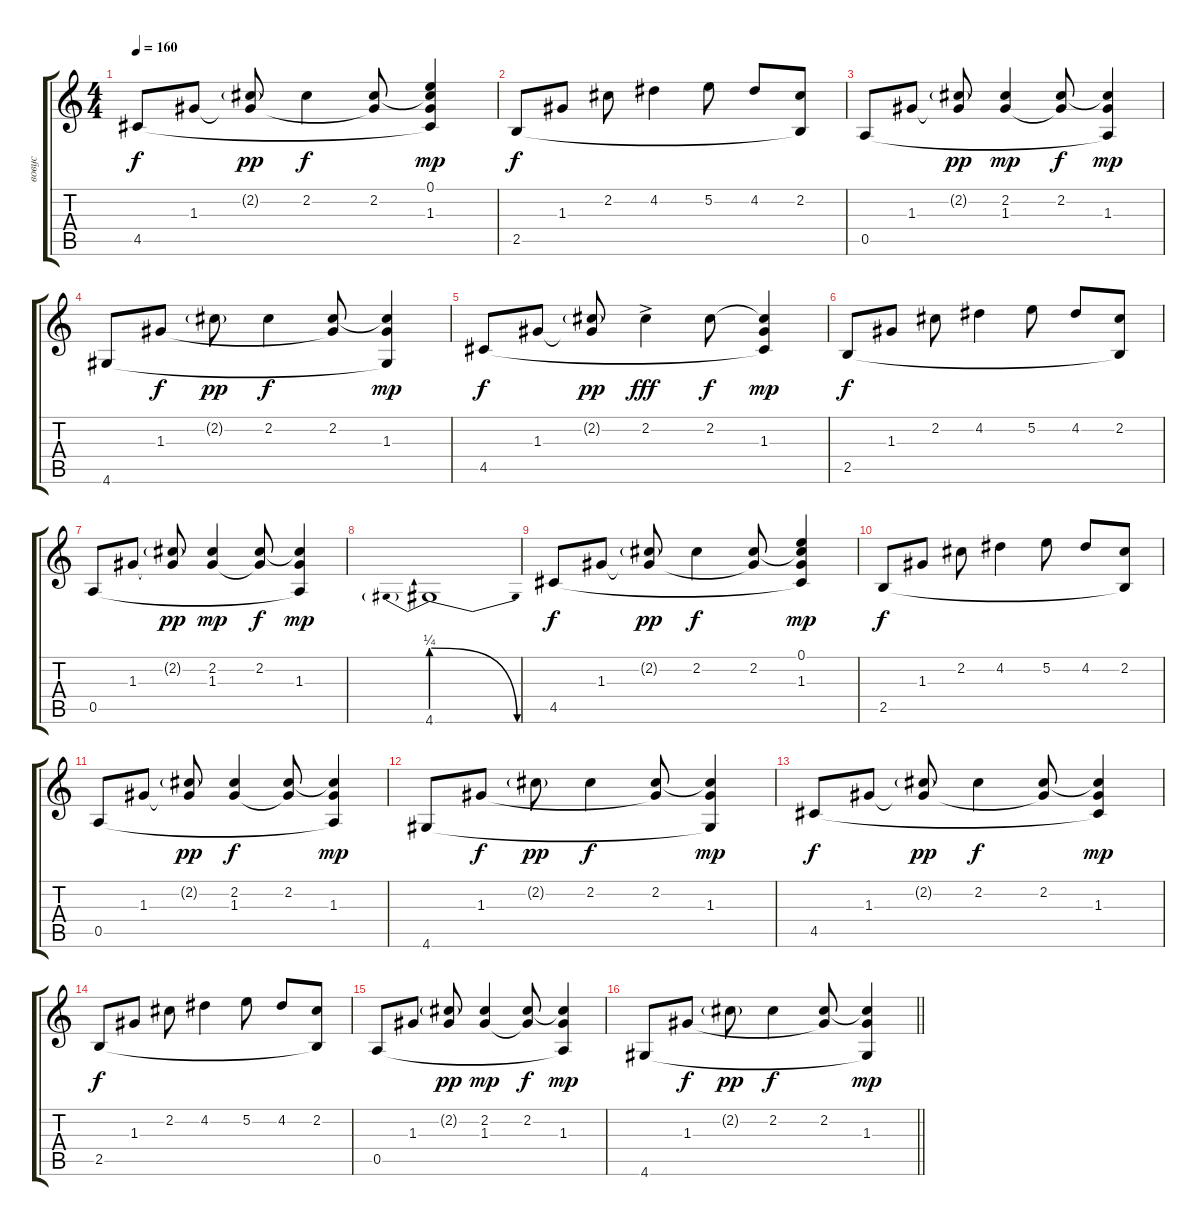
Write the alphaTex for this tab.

\track ("вовус" "вовус") {instrument acousticguitarsteel}
\staff {score tabs}
\tuning (E4 B3 G3 D3 A2 E2) {hide}
\ts (4 4)
\tempo 160
\clef g2
\ks c
4.5.8{dy f instrument acousticguitarsteel} 1.3.8 (2.2{g} 1.3{t}).8{dy pp} 2.2.4{dy f} (2.2 1.3{t}).8 (0.1 2.2{t} 1.3 4.5{t}).4{dy mp} |
2.5.8{dy f} 1.3.8 2.2.8 4.2.4 5.2.8 4.2.8 (2.2 2.5{t}).8 |
0.5.8 1.3.8 (2.2{g} 1.3{t}).8{dy pp} (2.2 1.3).4{dy mp} (2.2 1.3{t}).8{dy f} (2.2{t} 1.3 0.5{t}).4{dy mp} |
4.6.8 1.3.8{dy f} 2.2{g}.8{dy pp} 2.2.4{dy f} (2.2 1.3{t}).8 (2.2{t} 1.3 4.6{t}).4{dy mp} |
4.5.8{dy f} 1.3.8 (2.2{g} 1.3{t}).8{dy pp} 2.2{ac}.4{dy fff} 2.2.8{dy f} (2.2{t} 1.3 4.5{t}).4{dy mp} |
2.5.8{dy f} 1.3.8 2.2.8 4.2.4 5.2.8 4.2.8 (2.2 2.5{t}).8 |
0.5.8 1.3.8 (2.2{g} 1.3{t}).8{dy pp} (2.2 1.3).4{dy mp} (2.2 1.3{t}).8{dy f} (2.2{t} 1.3 0.5{t}).4{dy mp} |
4.6{be (prebendrelease 0 1 60 0)}.1 |
4.5.8{dy f volume 11} 1.3.8 (2.2{g} 1.3{t}).8{dy pp} 2.2.4{dy f} (2.2 1.3{t}).8 (0.1 2.2{t} 1.3 4.5{t}).4{dy mp} |
2.5.8{dy f} 1.3.8 2.2.8 4.2.4 5.2.8 4.2.8 (2.2 2.5{t}).8 |
0.5.8 1.3.8 (2.2{g} 1.3{t}).8{dy pp} (2.2 1.3).4{dy f} (2.2 1.3{t}).8 (2.2{t} 1.3 0.5{t}).4{dy mp} |
4.6.8 1.3.8{dy f} 2.2{g}.8{dy pp} 2.2.4{dy f} (2.2 1.3{t}).8 (2.2{t} 1.3 4.6{t}).4{dy mp} |
4.5.8{dy f} 1.3.8 (2.2{g} 1.3{t}).8{dy pp} 2.2.4{dy f} (2.2 1.3{t}).8 (2.2{t} 1.3 4.5{t}).4{dy mp} |
2.5.8{dy f} 1.3.8 2.2.8 4.2.4 5.2.8 4.2.8 (2.2 2.5{t}).8 |
0.5.8 1.3.8 (2.2{g} 1.3{t}).8{dy pp} (2.2 1.3).4{dy mp} (2.2 1.3{t}).8{dy f} (2.2{t} 1.3 0.5{t}).4{dy mp} |
\barLineRight lightlight
4.6.8 1.3.8{dy f} 2.2{g}.8{dy pp} 2.2.4{dy f} (2.2 1.3{t}).8 (2.2{t} 1.3 4.6{t}).4{dy mp}
